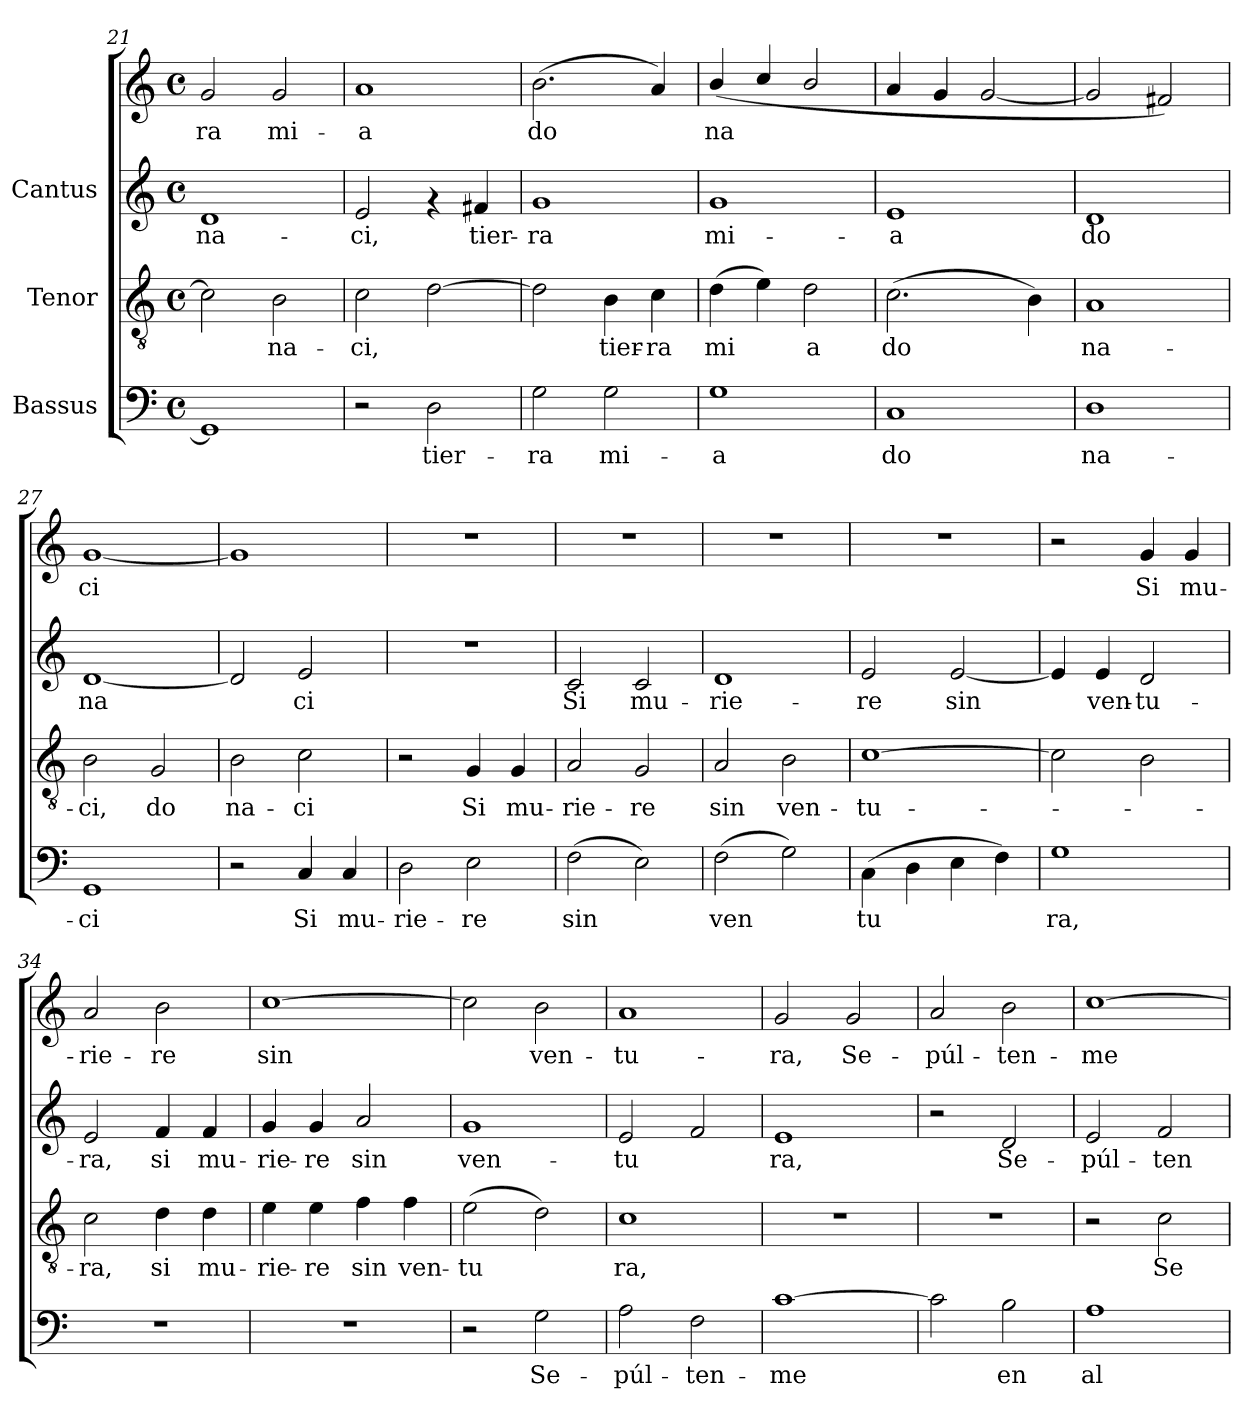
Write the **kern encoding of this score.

**kern	**text	**kern	**text	**kern	**text	**kern	**text
*part3	*part3	*part2	*part2	*part1	*part1	*part1	*part1
*staff4	*staff4	*staff3	*staff3	*staff2	*staff2	*staff1	*staff1
*I"Bassus	*	*I"Tenor	*	*I"Cantus	*	*	*
*clefF4	*	*clefGv2	*	*clefG2	*	*clefG2	*
*M4/4	*	*M4/4	*	*M4/4	*	*M4/4	*
*met(c)	*	*met(c)	*	*met(c)	*	*met(c)	*
=21	=21	=21	=21	=21	=21	=21	=21
!	!	!	!LO:LY:b:cj	!	!LO:LY:b:cj	!	!LO:LY:b:cj
1GG]	.	2c\]	.	1d	-na-	2g/	ra
!	!	!	!LO:LY:b:cj	!	!	!	!LO:LY:b:cj
.	.	2B\	na-	.	.	2g/	mi-
!!LO:PB:g=z
=22	=22	=22	=22	=22	=22	=22	=22
!	!	!	!LO:LY:b:cj	!	!LO:LY:b:cj	!	!LO:LY:b:cj
2r	.	2c\	-ci,	2e/	ci,	1a	-a
!	!LO:LY:b:cj	!	!LO:LY:b:cj	!	!	!	!
2D\	tier-	[>2d\	.	4rf	.	.	.
!	!	!	!	!	!LO:LY:b:cj	!	!
.	.	.	.	4f#X/	tier-	.	.
=23	=23	=23	=23	=23	=23	=23	=23
!	!LO:LY:b:cj	!	!LO:LY:b:cj	!	!LO:LY:b:cj	!	!LO:LY:b:cj
2G\	-ra	2d\]	.	1g	ra	(>2.b\	-do
!	!LO:LY:b:cj	!	!LO:LY:b:cj	!	!	!	!
2G\	mi-	4B\	tier-	.	.	.	.
!	!	!	!LO:LY:b:cj	!	!	!	!LO:LY:b:cj
.	.	4c\	-ra	.	.	4a/)	.
=24	=24	=24	=24	=24	=24	=24	=24
!	!LO:LY:b:cj	!	!LO:LY:b:cj	!	!LO:LY:b:cj	!	!LO:LY:b:cj
1G	-a	(>4d\	mi-	1g	-mi-	(<4b/	na-
!	!	!	!LO:LY:b:cj	!	!	!	!LO:LY:b:cj
.	.	4e\)	-	.	.	4cc/	--
!	!	!	!LO:LY:b:cj	!	!	!	!LO:LY:b:cj
.	.	2d\	a	.	.	2b/	--
=25	=25	=25	=25	=25	=25	=25	=25
!	!LO:LY:b:cj	!	!LO:LY:b:cj	!	!LO:LY:b:cj	!	!
1C	do	(>2.c\	do	1e	-a	4a/	.
.	.	.	.	.	.	4g/	.
.	.	.	.	.	.	[<2g/	.
!	!	!	!LO:LY:b:cj	!	!	!	!
.	.	4B\)	.	.	.	.	.
=26	=26	=26	=26	=26	=26	=26	=26
!	!LO:LY:b:cj	!	!LO:LY:b:cj	!	!LO:LY:b:cj	!	!
1D	na-	1A	na-	1d	do	2g/]	.
.	.	.	.	.	.	2f#X/)	.
=27	=27	=27	=27	=27	=27	=27	=27
!	!LO:LY:b:cj	!	!LO:LY:b:cj	!	!LO:LY:b:cj	!	!LO:LY:b:cj
1GG	-ci	2B\	-ci,	[<1d	na-	[<1g	ci
!	!	!	!LO:LY:b:cj	!	!	!	!
.	.	2G/	do	.	.	.	.
=28	=28	=28	=28	=28	=28	=28	=28
!	!	!	!LO:LY:b:cj	!	!LO:LY:b:cj	!	!
2r	.	2B\	na-	2d/]	-	1g]	.
!	!LO:LY:b:cj	!	!LO:LY:b:cj	!	!LO:LY:b:cj	!	!
4C/	Si	2c\	-ci	2e/	ci	.	.
!	!LO:LY:b:cj	!	!	!	!	!	!
4C/	mu-	.	.	.	.	.	.
!!LO:LB:g=z
=29	=29	=29	=29	=29	=29	=29	=29
!	!LO:LY:b:cj	!	!	!	!	!	!
2D\	-rie-	2r	.	1r	.	1r	.
!	!LO:LY:b:cj	!	!LO:LY:b:cj	!	!	!	!
2E\	-re	4G/	Si	.	.	.	.
!	!	!	!LO:LY:b:cj	!	!	!	!
.	.	4G/	mu-	.	.	.	.
=30	=30	=30	=30	=30	=30	=30	=30
!	!LO:LY:b:cj	!	!LO:LY:b:cj	!	!LO:LY:b:cj	!	!
(>2F\	sin	2A/	-rie-	2c/	Si	1r	.
!	!LO:LY:b:cj	!	!LO:LY:b:cj	!	!LO:LY:b:cj	!	!
2E\)	.	2G/	-re	2c/	mu-	.	.
=31	=31	=31	=31	=31	=31	=31	=31
!	!LO:LY:b:cj	!	!LO:LY:b:cj	!	!LO:LY:b:cj	!	!
(>2F\	ven-	2A/	sin	1d	-rie-	1r	.
!	!LO:LY:b:cj	!	!LO:LY:b:cj	!	!	!	!
2G\)	--	2B\	ven-	.	.	.	.
=32	=32	=32	=32	=32	=32	=32	=32
!	!LO:LY:b:cj	!	!LO:LY:b:cj	!	!LO:LY:b:cj	!	!
(>4C\	-tu-	[>1c	-tu-	2e/	-re	1r	.
!	!LO:LY:b:cj	!	!	!	!	!	!
4D\	--	.	.	.	.	.	.
!	!LO:LY:b:cj	!	!	!	!LO:LY:b:cj	!	!
4E\	--	.	.	[<2e/	sin	.	.
!	!LO:LY:b:cj	!	!	!	!	!	!
4F\)	--	.	.	.	.	.	.
=33	=33	=33	=33	=33	=33	=33	=33
!	!LO:LY:b:cj	!	!	!	!LO:LY:b:cj	!	!
1G	-ra,	2c\]	.	4e/]	-	2r	.
!	!	!	!	!	!LO:LY:b:cj	!	!
.	.	.	.	4e/	ven-	.	.
!	!	!	!	!	!LO:LY:b:cj	!	!LO:LY:b:cj
.	.	2B\	.	2d/	-tu-	4g/	Si
!	!	!	!	!	!	!	!LO:LY:b:cj
.	.	.	.	.	.	4g/	mu-
=34	=34	=34	=34	=34	=34	=34	=34
!	!	!	!LO:LY:b:cj	!	!LO:LY:b:cj	!	!LO:LY:b:cj
1r	.	2c\	-ra,	2e/	ra,	2a/	-rie-
!	!	!	!LO:LY:b:cj	!	!LO:LY:b:cj	!	!LO:LY:b:cj
.	.	4d\	si	4f/	si	2b\	-re
!	!	!	!LO:LY:b:cj	!	!LO:LY:b:cj	!	!
.	.	4d\	mu-	4f/	mu-	.	.
!!LO:LB:g=z
=35	=35	=35	=35	=35	=35	=35	=35
!	!	!	!LO:LY:b:cj	!	!LO:LY:b:cj	!	!LO:LY:b:cj
1r	.	4e\	-rie-	4g/	rie-	[>1cc	-sin
!	!	!	!LO:LY:b:cj	!	!LO:LY:b:cj	!	!
.	.	4e\	-re	4g/	-re	.	.
!	!	!	!LO:LY:b:cj	!	!LO:LY:b:cj	!	!
.	.	4f\	sin	2a/	sin	.	.
!	!	!	!LO:LY:b:cj	!	!	!	!
.	.	4f\	ven-	.	.	.	.
=36	=36	=36	=36	=36	=36	=36	=36
!	!	!	!LO:LY:b:cj	!	!LO:LY:b:cj	!	!LO:LY:b:cj
2r	.	(>2e\	-tu-	1g	-ven-	2cc\]	.
!	!LO:LY:b:cj	!	!LO:LY:b:cj	!	!	!	!LO:LY:b:cj
2G\	Se-	2d\)	--	.	.	2b\	ven-
=37	=37	=37	=37	=37	=37	=37	=37
!	!LO:LY:b:cj	!	!LO:LY:b:cj	!	!LO:LY:b:cj	!	!LO:LY:b:cj
2A\	-púl-	1c	-ra,	2e/	-tu-	1a	-tu-
!	!LO:LY:b:cj	!	!	!	!LO:LY:b:cj	!	!
2F\	-ten-	.	.	2f/	--	.	.
=38	=38	=38	=38	=38	=38	=38	=38
!	!LO:LY:b:cj	!	!	!	!LO:LY:b:cj	!	!LO:LY:b:cj
[>1c	-me	1r	.	1e	-ra,	2g/	-ra,
!	!	!	!	!	!	!	!LO:LY:b:cj
.	.	.	.	.	.	2g/	Se-
=39	=39	=39	=39	=39	=39	=39	=39
!	!LO:LY:b:cj	!	!	!	!	!	!LO:LY:b:cj
2c\]	.	1r	.	2r	.	2a/	púl-
!	!LO:LY:b:cj	!	!	!	!LO:LY:b:cj	!	!LO:LY:b:cj
2B\	en	.	.	2d/	-Se-	2b\	-ten-
=40	=40	=40	=40	=40	=40	=40	=40
!	!LO:LY:b:cj	!	!	!	!LO:LY:b:cj	!	!LO:LY:b:cj
1A	al-	2r	.	2e/	púl-	[>1cc	-me
!	!	!	!LO:LY:b:cj	!	!LO:LY:b:cj	!	!
.	.	2c\	Se-	2f/	-ten-	.	.
=	=	=	=	=	=	=	=
*-	*-	*-	*-	*-	*-	*-	*-
